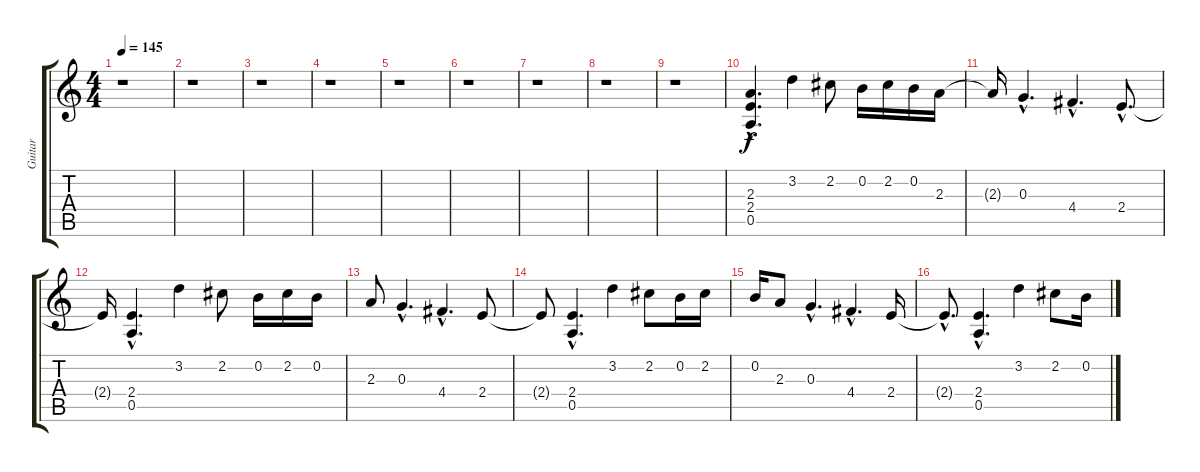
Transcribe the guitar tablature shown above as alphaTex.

\track ("Guitar " "Guitar ") {instrument distortionguitar}
\staff {score tabs}
\tuning (E4 B3 G3 D3 A2 E2) {hide}
\ts (4 4)
\tempo 145
\clef g2
\ks c
r.1{dy f instrument distortionguitar} |
r.1 |
r.1 |
r.1 |
r.1 |
r.1 |
r.1 |
r.1 |
r.1 |
(2.3{hac} 2.4{hac} 0.5{hac}).4{d} 3.2.4 2.2.8 0.2.16 2.2.16 0.2.16 2.3.16 |
2.3{t}.16 0.3{hac}.4{d} 4.4{hac}.4{d} 2.4{hac}.8{d} |
2.4{t}.16 (2.4{hac} 0.5{hac}).4{d} 3.2.4 2.2.8 0.2.16 2.2.16 0.2.16 |
2.3.8 0.3{hac}.4{d} 4.4{hac}.4{d} 2.4.8 |
2.4{t}.8 (2.4{hac} 0.5{hac}).4{d} 3.2.4 2.2.8 0.2.16 2.2.16 |
0.2.16 2.3.8 0.3{hac}.4{d} 4.4{hac}.4{d} 2.4.16 |
2.4{hac t}.8{d} (2.4{hac} 0.5{hac}).4{d} 3.2.4 2.2.8 0.2.16
